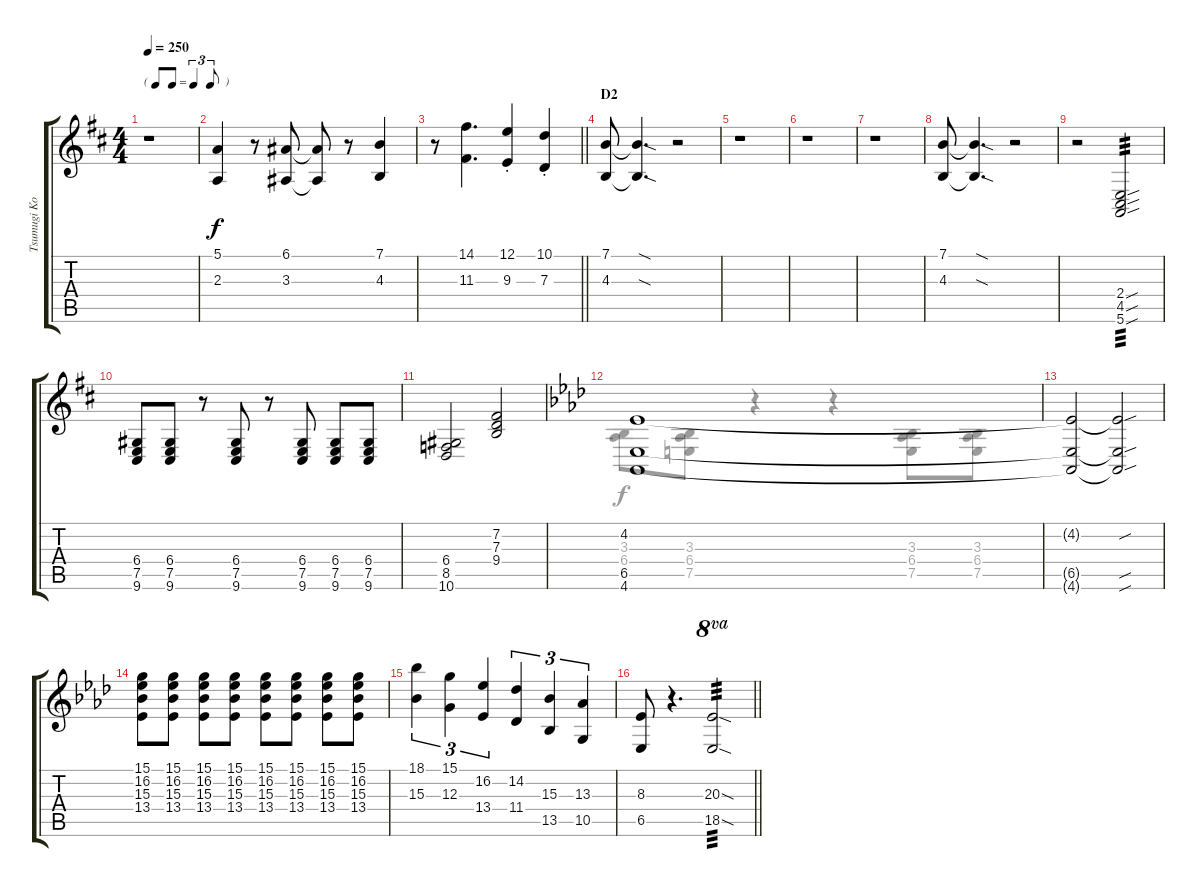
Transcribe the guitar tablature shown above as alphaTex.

\track ("Tsumugi Kotobuki I" "Tsumugi Ko") {instrument lead2sawtooth}
\staff {score tabs}
\tuning (E4 B3 G3 D3 A2 E2) {hide}
\voice
\ts (4 4)
\tf triplet8th
\tempo 250
\clef g2
\ks d
r.1{dy f} |
(5.1 2.3).4 r.8 (6.1 3.3).8 (6.1{t} 3.3{t}).8 r.8 (7.1 4.3).4 |
\barLineRight lightlight
r.8 (14.1 11.3).4{d} (12.1{st} 9.3{st}).4 (10.1{st} 7.3{st}).4 |
\section ("" "D2")
(7.1 4.3).8 (7.1{sod t} 4.3{sod t}).4{d} r.2 |
r.1 |
r.1 |
r.1 |
(7.1 4.3).8 (7.1{sod t} 4.3{sod t}).4{d} r.2 |
r.2 (2.4{sou} 4.5{sou} 5.6{sou}).2{tp 3} |
(6.4 7.5 9.6).8 (6.4 7.5 9.6).8 r.8 (6.4 7.5 9.6).8 r.8 (6.4 7.5 9.6).8 (6.4 7.5 9.6).8 (6.4 7.5 9.6).8 |
(6.4 8.5 10.6).2 (7.2 7.3 9.4).2 |
\ks ab
(4.2 6.5 4.6).1 |
(4.2{t} 6.5{t} 4.6{t}).2 (4.2{sou t} 6.5{sou t} 4.6{sou t}).2 |
(15.1 16.2 15.3 13.4).8 (15.1 16.2 15.3 13.4).8 (15.1 16.2 15.3 13.4).8 (15.1 16.2 15.3 13.4).8 (15.1 16.2 15.3 13.4).8 (15.1 16.2 15.3 13.4).8 (15.1 16.2 15.3 13.4).8 (15.1 16.2 15.3 13.4).8 |
(18.1 15.3).4{tu (3 2)} (15.1 12.3).4{tu (3 2)} (16.2 13.4).4{tu (3 2)} (14.2 11.4).4{tu (3 2)} (15.3 13.5).4{tu (3 2)} (13.3 10.5).4{tu (3 2)} |
\barLineRight lightlight
(8.3 6.5).8 r.4{d} (20.3{sod} 18.5{sod}).2{ot 8va tp 3}
\voice
\clef g2
\ottava regular
\simile none
\ks d
|
|
\barLineRight lightlight
|
|
|
|
|
|
|
|
|
\ks ab
(3.3 6.4).8 (3.3 6.4 7.5).8 r.4 r.4 (3.3 6.4 7.5).8 (3.3 6.4 7.5).8 |
|
|
|
\barLineRight lightlight
